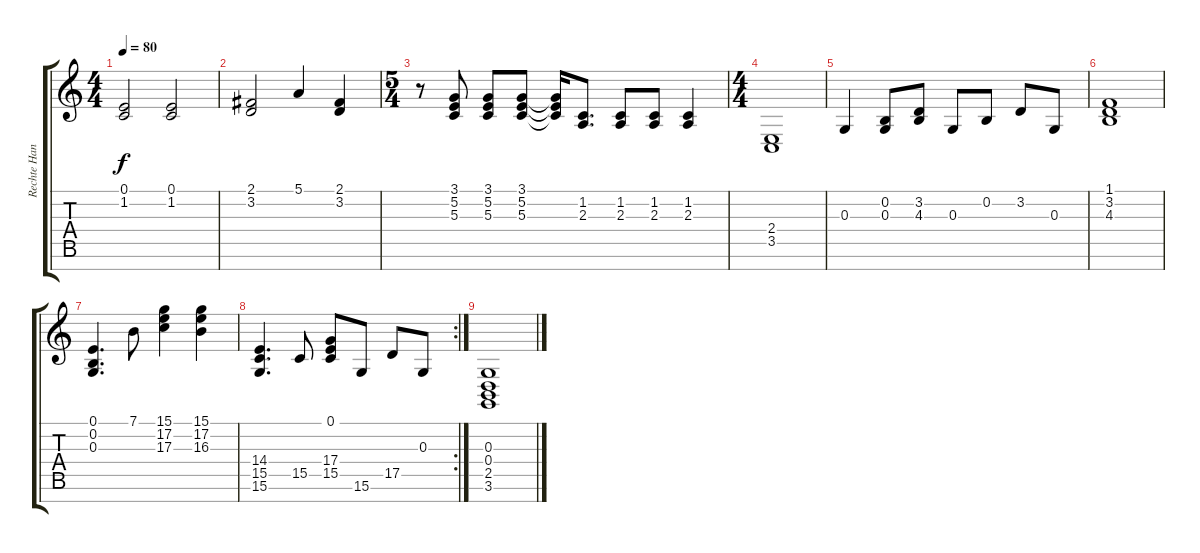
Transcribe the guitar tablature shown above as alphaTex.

\track ("Rechte Hand Piano" "Rechte Han") {instrument brightacousticpiano}
\staff {score tabs}
\tuning (E4 B3 G3 D3 A2 E2 B1) {hide}
\ts (4 4)
\tempo 80
\clef g2
\ks c
(0.1 1.2).2{dy f} (0.1 1.2).2 |
(2.1 3.2).2 5.1.4 (2.1 3.2).4 |
\ts (5 4)
r.8 (3.1 5.2 5.3).8 (3.1 5.2 5.3).8 (3.1 5.2 5.3).8 (3.1{t} 5.2{t} 5.3{t}).16 (1.2 2.3).8{d} (1.2 2.3).8 (1.2 2.3).8 (1.2 2.3).4 |
\ts (4 4)
(2.4 3.5).1 |
0.3.4 (0.2 0.3).8 (3.2 4.3).8 0.3.8 0.2.8 3.2.8 0.3.8 |
(1.1 3.2 4.3).1 |
(0.1 0.2 0.3).4{d} 7.1.8 (15.1 17.2 17.3).4 (15.1 17.2 16.3).4 |
\rc 2
(14.4 15.5 15.6).4{d} 15.5.8 (0.1 17.4 15.5).8 15.6.8 17.5.8 0.3.8 |
(0.3 0.4 2.5 3.6).1
